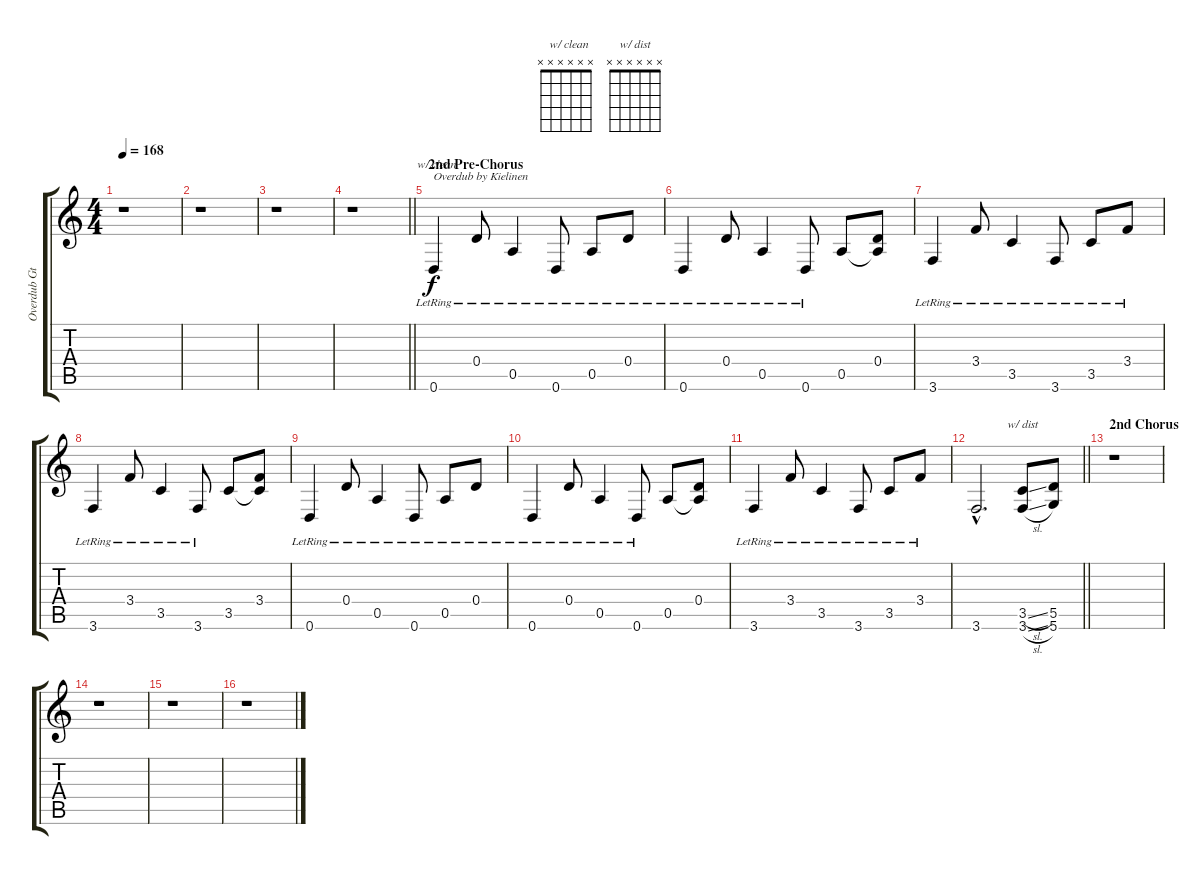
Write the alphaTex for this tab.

\track ("Overdub Gtrs." "Overdub Gt") {instrument distortionguitar}
\staff {score tabs}
\tuning (E4 B3 G3 D3 A2 D2) {hide}
\chord ("  w/ clean" x x x x x x) {firstfret 0}
\chord ("w/ dist" x x x x x x) {firstfret 0}
\ts (4 4)
\tempo 168
\clef g2
\ks c
r.1{dy f} |
r.1 |
r.1 |
\barLineRight lightlight
r.1 |
\section ("" "2nd Pre-Chorus")
0.6{lr}.4{ch "  w/ clean" txt "Overdub by Kielinen" volume 13 instrument electricguitarclean} 0.4{lr}.8 0.5{lr}.4 0.6{lr}.8 0.5{lr}.8 0.4{lr}.8 |
0.6{lr}.4{volume 13 instrument electricguitarclean} 0.4{lr}.8 0.5{lr}.4 0.6{lr}.8 0.5.8 (0.4 0.5{t}).8 |
3.6{lr}.4{volume 13 instrument electricguitarclean} 3.4{lr}.8 3.5{lr}.4 3.6{lr}.8 3.5{lr}.8 3.4{lr}.8 |
3.6{lr}.4{volume 13 instrument electricguitarclean} 3.4{lr}.8 3.5{lr}.4 3.6{lr}.8 3.5.8 (3.4 3.5{t}).8 |
0.6{lr}.4{volume 13 instrument electricguitarclean} 0.4{lr}.8 0.5{lr}.4 0.6{lr}.8 0.5{lr}.8 0.4{lr}.8 |
0.6{lr}.4{volume 13 instrument electricguitarclean} 0.4{lr}.8 0.5{lr}.4 0.6{lr}.8 0.5.8 (0.4 0.5{t}).8 |
3.6{lr}.4{volume 13 instrument electricguitarclean} 3.4{lr}.8 3.5{lr}.4 3.6{lr}.8 3.5{lr}.8 3.4{lr}.8 |
\barLineRight lightlight
3.6{hac}.2{d volume 13 instrument electricguitarclean} (3.5{sl} 3.6{sl}).8{ch "w/ dist" instrument distortionguitar} (5.5 5.6).8 |
\section ("" "2nd Chorus")
r.1 |
r.1 |
r.1 |
r.1
